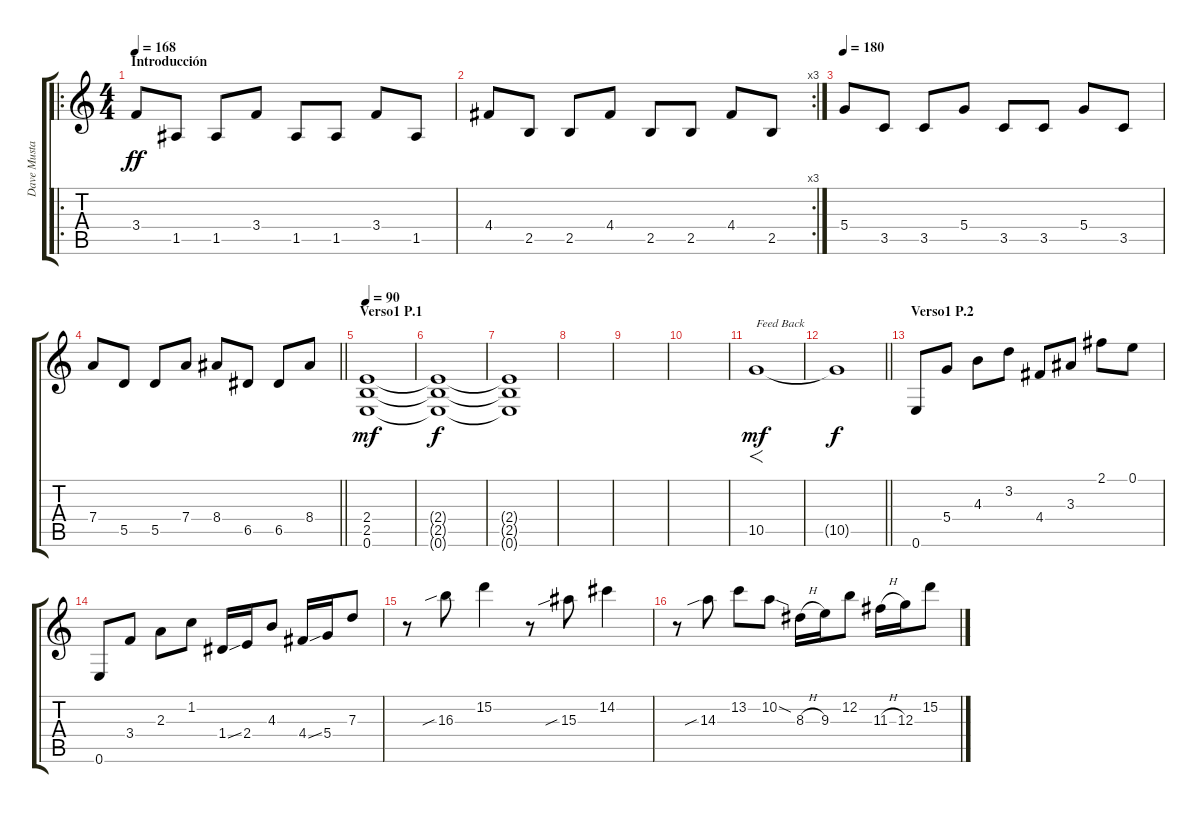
\track ("Dave Mustaine Ritmo" "Dave Musta") {instrument distortionguitar}
\staff {score tabs}
\tuning (E4 B3 G3 D3 A2 E2) {hide}
\ro
\ts (4 4)
\section ("" "Introducción")
\tempo 168
\tempo 180
\tempo 168
\clef g2
\ks c
3.4.8{dy ff instrument distortionguitar} 1.5.8 1.5.8 3.4.8 1.5.8 1.5.8 3.4.8 1.5.8 |
\rc 3
4.4.8 2.5.8 2.5.8 4.4.8 2.5.8 2.5.8 4.4.8 2.5.8 |
\tempo 180
5.4.8 3.5.8 3.5.8 5.4.8 3.5.8 3.5.8 5.4.8 3.5.8 |
\barLineRight lightlight
7.4.8 5.5.8 5.5.8 7.4.8 8.4.8 6.5.8 6.5.8 8.4.8 |
\section ("" "Verso1 P.1")
\tempo 90
(2.4 2.5 0.6).1{dy mf volume 0} |
(2.4{t} 2.5{t} 0.6{t}).1{dy f} |
(2.4{t} 2.5{t} 0.6{t}).1 |
|
|
|
10.5.1{f txt "Feed Back" dy mf volume 14} |
\barLineRight lightlight
10.5{t}.1{dy f} |
\section ("" "Verso1 P.2")
0.6.8 5.4.8 4.3.8 3.2.8 4.4.8 3.3.8 2.1.8 0.1.8 |
0.6.8 3.4.8 2.3.8 1.2.8 1.4{ss}.16 2.4.16 4.3.8 4.4{ss}.16 5.4.16 7.3.8 |
r.8 16.3{sib}.8 15.2.4 r.8 15.3{sib}.8 14.2.4 |
r.8 14.3{sib}.8 13.2.8 10.2{sod}.8 8.3{h}.16 9.3.16 12.2.8 11.3{h}.16 12.3.16 15.2.8
